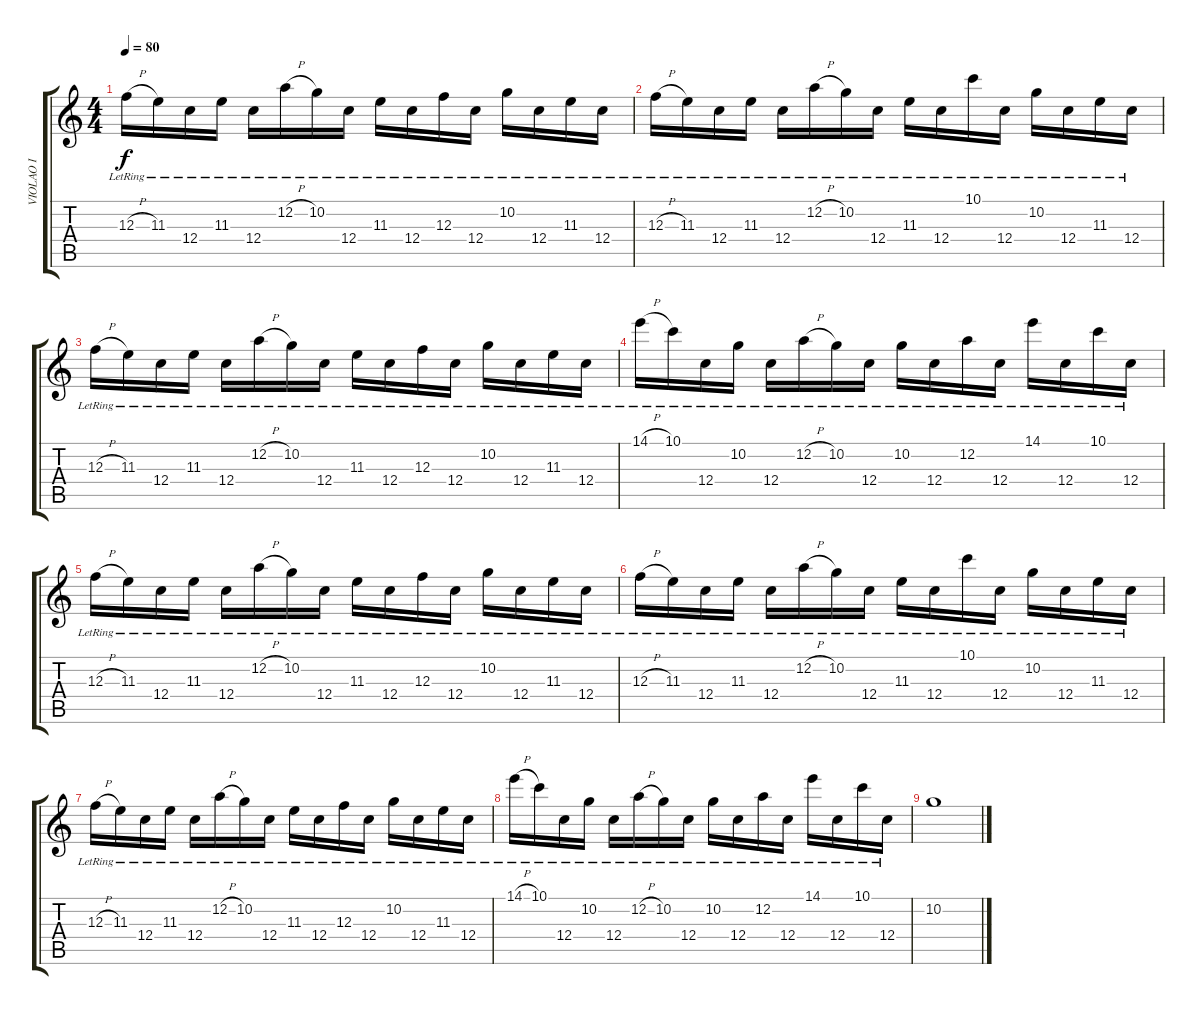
\track ("VIOLAO I" "VIOLAO I") {instrument acousticguitarsteel}
\staff {score tabs}
\tuning (D4 A3 F3 C3 G2 C2) {hide}
\ts (4 4)
\section ("" "")
\tempo 80
\clef g2
\ks c
12.3{h lr}.16{dy f} 11.3{lr}.16 12.4{lr}.16 11.3{lr}.16 12.4{lr}.16 12.2{h lr}.16 10.2{lr}.16 12.4{lr}.16 11.3{lr}.16 12.4{lr}.16 12.3{lr}.16 12.4{lr}.16 10.2{lr}.16 12.4{lr}.16 11.3{lr}.16 12.4{lr}.16 |
12.3{h lr}.16 11.3{lr}.16 12.4{lr}.16 11.3{lr}.16 12.4{lr}.16 12.2{h lr}.16 10.2{lr}.16 12.4{lr}.16 11.3{lr}.16 12.4{lr}.16 10.1{lr}.16 12.4{lr}.16 10.2{lr}.16 12.4{lr}.16 11.3{lr}.16 12.4{lr}.16 |
12.3{h lr}.16 11.3{lr}.16 12.4{lr}.16 11.3{lr}.16 12.4{lr}.16 12.2{h lr}.16 10.2{lr}.16 12.4{lr}.16 11.3{lr}.16 12.4{lr}.16 12.3{lr}.16 12.4{lr}.16 10.2{lr}.16 12.4{lr}.16 11.3{lr}.16 12.4{lr}.16 |
14.1{h lr}.16 10.1{lr}.16 12.4{lr}.16 10.2{lr}.16 12.4{lr}.16 12.2{h lr}.16 10.2{lr}.16 12.4{lr}.16 10.2{lr}.16 12.4{lr}.16 12.2{lr}.16 12.4{lr}.16 14.1{lr}.16 12.4{lr}.16 10.1{lr}.16 12.4{lr}.16 |
12.3{h lr}.16 11.3{lr}.16 12.4{lr}.16 11.3{lr}.16 12.4{lr}.16 12.2{h lr}.16 10.2{lr}.16 12.4{lr}.16 11.3{lr}.16 12.4{lr}.16 12.3{lr}.16 12.4{lr}.16 10.2{lr}.16 12.4{lr}.16 11.3{lr}.16 12.4{lr}.16 |
12.3{h lr}.16 11.3{lr}.16 12.4{lr}.16 11.3{lr}.16 12.4{lr}.16 12.2{h lr}.16 10.2{lr}.16 12.4{lr}.16 11.3{lr}.16 12.4{lr}.16 10.1{lr}.16 12.4{lr}.16 10.2{lr}.16 12.4{lr}.16 11.3{lr}.16 12.4{lr}.16 |
12.3{h lr}.16 11.3{lr}.16 12.4{lr}.16 11.3{lr}.16 12.4{lr}.16 12.2{h lr}.16 10.2{lr}.16 12.4{lr}.16 11.3{lr}.16 12.4{lr}.16 12.3{lr}.16 12.4{lr}.16 10.2{lr}.16 12.4{lr}.16 11.3{lr}.16 12.4{lr}.16 |
14.1{h lr}.16 10.1{lr}.16 12.4{lr}.16 10.2{lr}.16 12.4{lr}.16 12.2{h lr}.16 10.2{lr}.16 12.4{lr}.16 10.2{lr}.16 12.4{lr}.16 12.2{lr}.16 12.4{lr}.16 14.1{lr}.16 12.4{lr}.16 10.1{lr}.16 12.4{lr}.16 |
10.2.1{volume 0}
